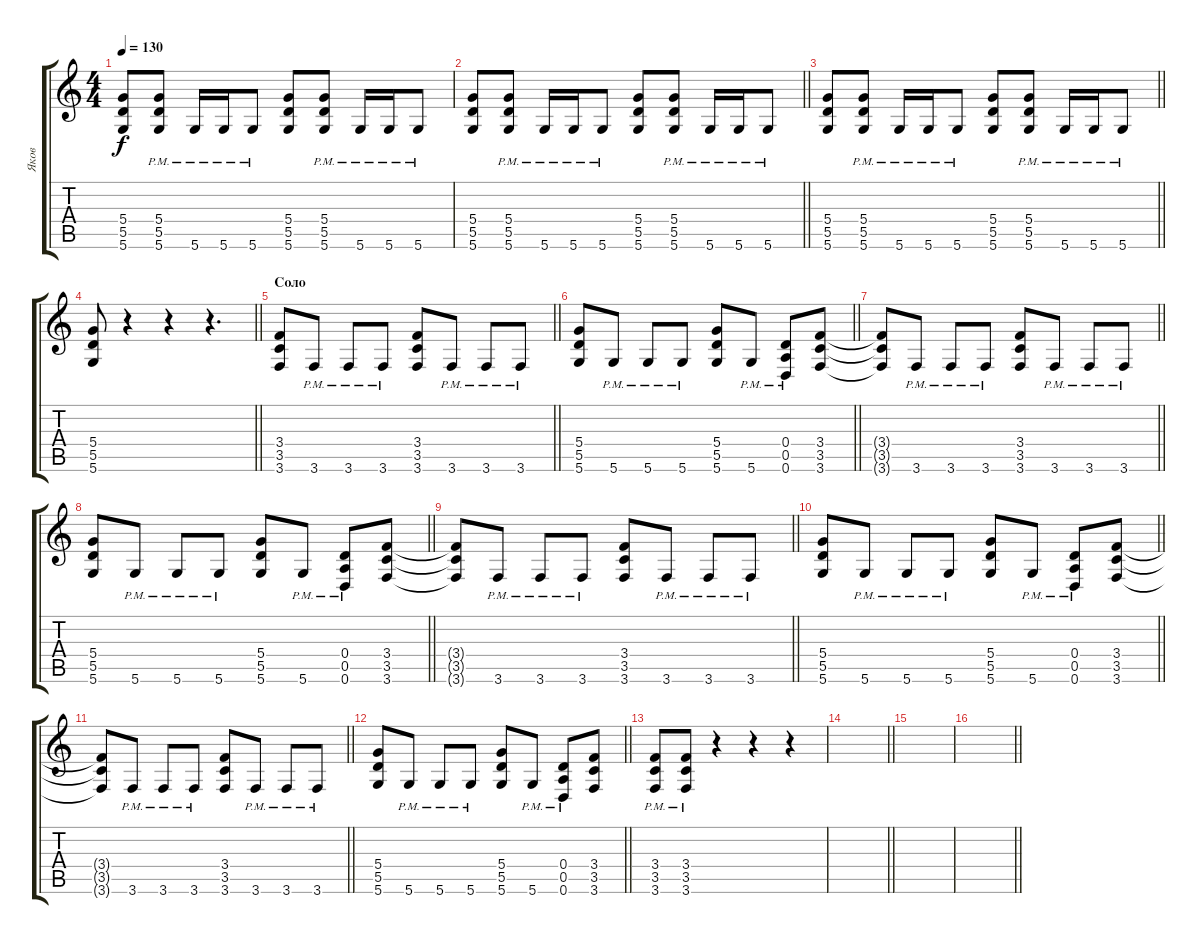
\track ("Яков" "Яков") {instrument distortionguitar}
\staff {score tabs}
\tuning (E4 B3 G3 D3 A2 D2) {hide}
\ts (4 4)
\tempo 130
\clef g2
\ks c
(5.4 5.5 5.6).8{dy f} (5.4{pm} 5.5{pm} 5.6{pm}).8 5.6{pm}.16 5.6{pm}.16 5.6{pm}.8 (5.4 5.5 5.6).8 (5.4{pm} 5.5{pm} 5.6{pm}).8 5.6{pm}.16 5.6{pm}.16 5.6{pm}.8 |
\barLineRight lightlight
(5.4 5.5 5.6).8 (5.4{pm} 5.5{pm} 5.6{pm}).8 5.6{pm}.16 5.6{pm}.16 5.6{pm}.8 (5.4 5.5 5.6).8 (5.4{pm} 5.5{pm} 5.6{pm}).8 5.6{pm}.16 5.6{pm}.16 5.6{pm}.8 |
\barLineRight lightlight
(5.4 5.5 5.6).8 (5.4{pm} 5.5{pm} 5.6{pm}).8 5.6{pm}.16 5.6{pm}.16 5.6{pm}.8 (5.4 5.5 5.6).8 (5.4{pm} 5.5{pm} 5.6{pm}).8 5.6{pm}.16 5.6{pm}.16 5.6{pm}.8 |
\barLineRight lightlight
(5.4 5.5 5.6).8 r.4 r.4 r.4{d} |
\section ("" "Соло")
\barLineRight lightlight
(3.4 3.5 3.6).8 3.6{pm}.8 3.6{pm}.8 3.6{pm}.8 (3.4 3.5 3.6).8 3.6{pm}.8 3.6{pm}.8 3.6{pm}.8 |
\barLineRight lightlight
(5.4 5.5 5.6).8 5.6{pm}.8 5.6{pm}.8 5.6{pm}.8 (5.4 5.5 5.6).8 5.6{pm}.8 (0.4 0.5 0.6{pm}).8 (3.4 3.5 3.6).8 |
\barLineRight lightlight
(3.4{t} 3.5{t} 3.6{t}).8 3.6{pm}.8 3.6{pm}.8 3.6{pm}.8 (3.4 3.5 3.6).8 3.6{pm}.8 3.6{pm}.8 3.6{pm}.8 |
\barLineRight lightlight
(5.4 5.5 5.6).8 5.6{pm}.8 5.6{pm}.8 5.6{pm}.8 (5.4 5.5 5.6).8 5.6{pm}.8 (0.4 0.5 0.6{pm}).8 (3.4 3.5 3.6).8 |
\barLineRight lightlight
(3.4{t} 3.5{t} 3.6{t}).8 3.6{pm}.8 3.6{pm}.8 3.6{pm}.8 (3.4 3.5 3.6).8 3.6{pm}.8 3.6{pm}.8 3.6{pm}.8 |
\barLineRight lightlight
(5.4 5.5 5.6).8 5.6{pm}.8 5.6{pm}.8 5.6{pm}.8 (5.4 5.5 5.6).8 5.6{pm}.8 (0.4 0.5 0.6{pm}).8 (3.4 3.5 3.6).8 |
\barLineRight lightlight
(3.4{t} 3.5{t} 3.6{t}).8 3.6{pm}.8 3.6{pm}.8 3.6{pm}.8 (3.4 3.5 3.6).8 3.6{pm}.8 3.6{pm}.8 3.6{pm}.8 |
\barLineRight lightlight
(5.4 5.5 5.6).8 5.6{pm}.8 5.6{pm}.8 5.6{pm}.8 (5.4 5.5 5.6).8 5.6{pm}.8 (0.4 0.5 0.6{pm}).8 (3.4 3.5 3.6).8 |
(3.4{pm} 3.5{pm} 3.6{pm}).8 (3.4{pm} 3.5{pm} 3.6{pm}).8 r.4 r.4 r.4 |
\barLineRight lightlight
|
|
\barLineRight lightlight
